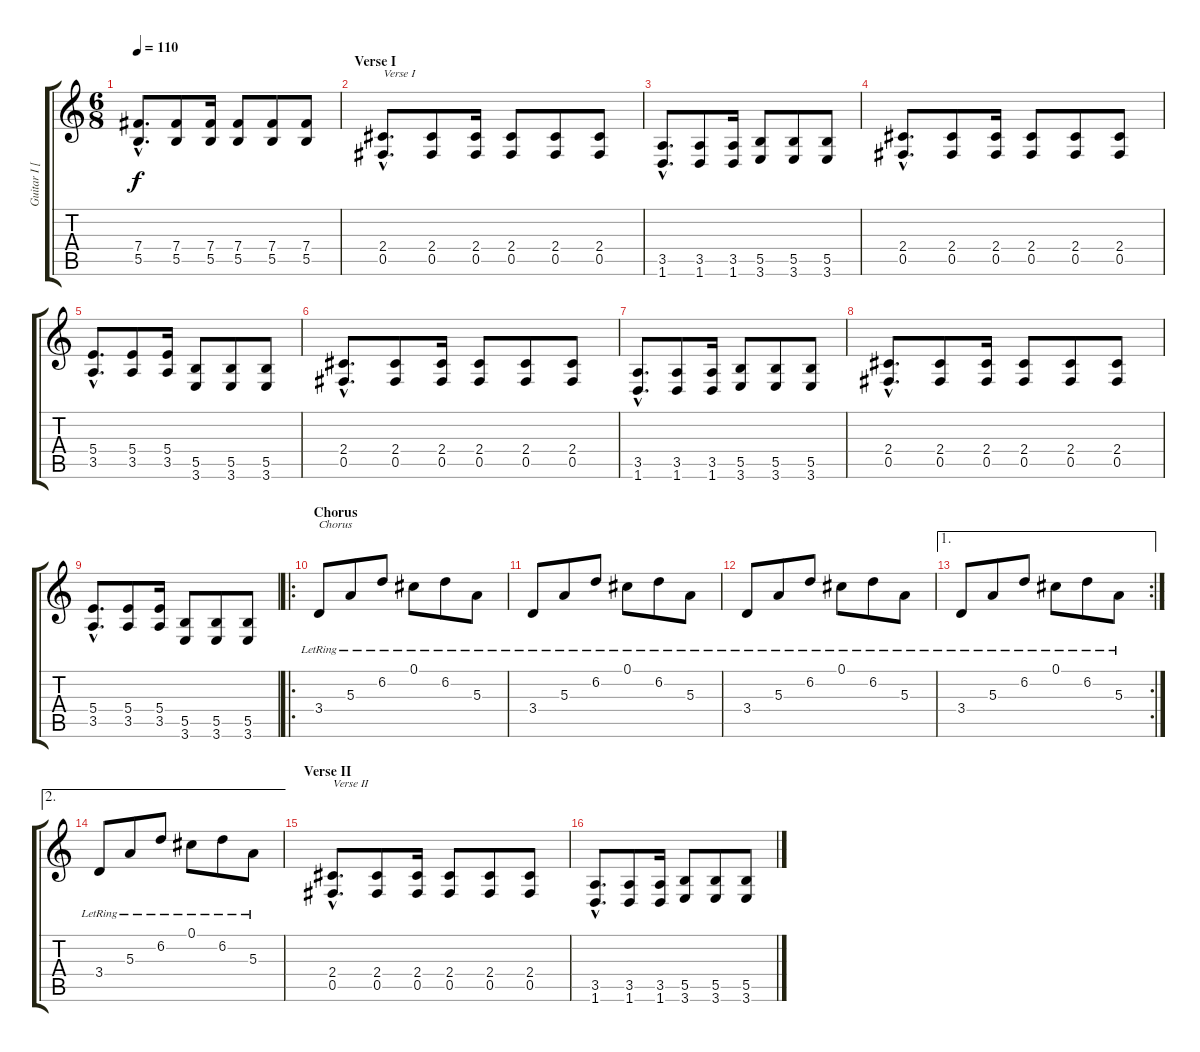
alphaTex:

\track ("Guitar I [Sundin]" "Guitar I [") {instrument distortionguitar}
\staff {score tabs}
\tuning (Db4 Ab3 E3 B2 Gb2 Db2) {hide}
\ts (6 8)
\tempo 110
\clef g2
\ks c
(7.4{hac} 5.5{hac}).8{d dy f} (7.4 5.5).8 (7.4 5.5).16 (7.4 5.5).8 (7.4 5.5).8 (7.4 5.5).8 |
\section ("" "Verse I")
(2.4{hac} 0.5{hac}).8{d txt "Verse I"} (2.4 0.5).8 (2.4 0.5).16 (2.4 0.5).8 (2.4 0.5).8 (2.4 0.5).8 |
(3.5{hac} 1.6{hac}).8{d} (3.5 1.6).8 (3.5 1.6).16 (5.5 3.6).8 (5.5 3.6).8 (5.5 3.6).8 |
(2.4{hac} 0.5{hac}).8{d} (2.4 0.5).8 (2.4 0.5).16 (2.4 0.5).8 (2.4 0.5).8 (2.4 0.5).8 |
(5.4{hac} 3.5{hac}).8{d} (5.4 3.5).8 (5.4 3.5).16 (5.5 3.6).8 (5.5 3.6).8 (5.5 3.6).8 |
(2.4{hac} 0.5{hac}).8{d} (2.4 0.5).8 (2.4 0.5).16 (2.4 0.5).8 (2.4 0.5).8 (2.4 0.5).8 |
(3.5{hac} 1.6{hac}).8{d} (3.5 1.6).8 (3.5 1.6).16 (5.5 3.6).8 (5.5 3.6).8 (5.5 3.6).8 |
(2.4{hac} 0.5{hac}).8{d} (2.4 0.5).8 (2.4 0.5).16 (2.4 0.5).8 (2.4 0.5).8 (2.4 0.5).8 |
(5.4{hac} 3.5{hac}).8{d} (5.4 3.5).8 (5.4 3.5).16 (5.5 3.6).8 (5.5 3.6).8 (5.5 3.6).8 |
\ro
\section ("" "Chorus ")
3.4{lr}.8{txt "Chorus" balance 8 instrument electricguitarjazz} 5.3{lr}.8 6.2{lr}.8 0.1{lr}.8 6.2{lr}.8 5.3{lr}.8 |
3.4{lr}.8 5.3{lr}.8 6.2{lr}.8 0.1{lr}.8 6.2{lr}.8 5.3{lr}.8 |
3.4{lr}.8 5.3{lr}.8 6.2{lr}.8 0.1{lr}.8 6.2{lr}.8 5.3{lr}.8 |
\ae 1
\rc 2
3.4{lr}.8 5.3{lr}.8 6.2{lr}.8 0.1{lr}.8 6.2{lr}.8 5.3{lr}.8 |
\ae 2
3.4{lr}.8 5.3{lr}.8 6.2{lr}.8 0.1{lr}.8 6.2{lr}.8 5.3{lr}.8 |
\section ("" "Verse II")
(2.4{hac} 0.5{hac}).8{d txt "Verse II" balance 0 instrument distortionguitar} (2.4 0.5).8 (2.4 0.5).16 (2.4 0.5).8 (2.4 0.5).8 (2.4 0.5).8 |
(3.5{hac} 1.6{hac}).8{d} (3.5 1.6).8 (3.5 1.6).16 (5.5 3.6).8 (5.5 3.6).8 (5.5 3.6).8
